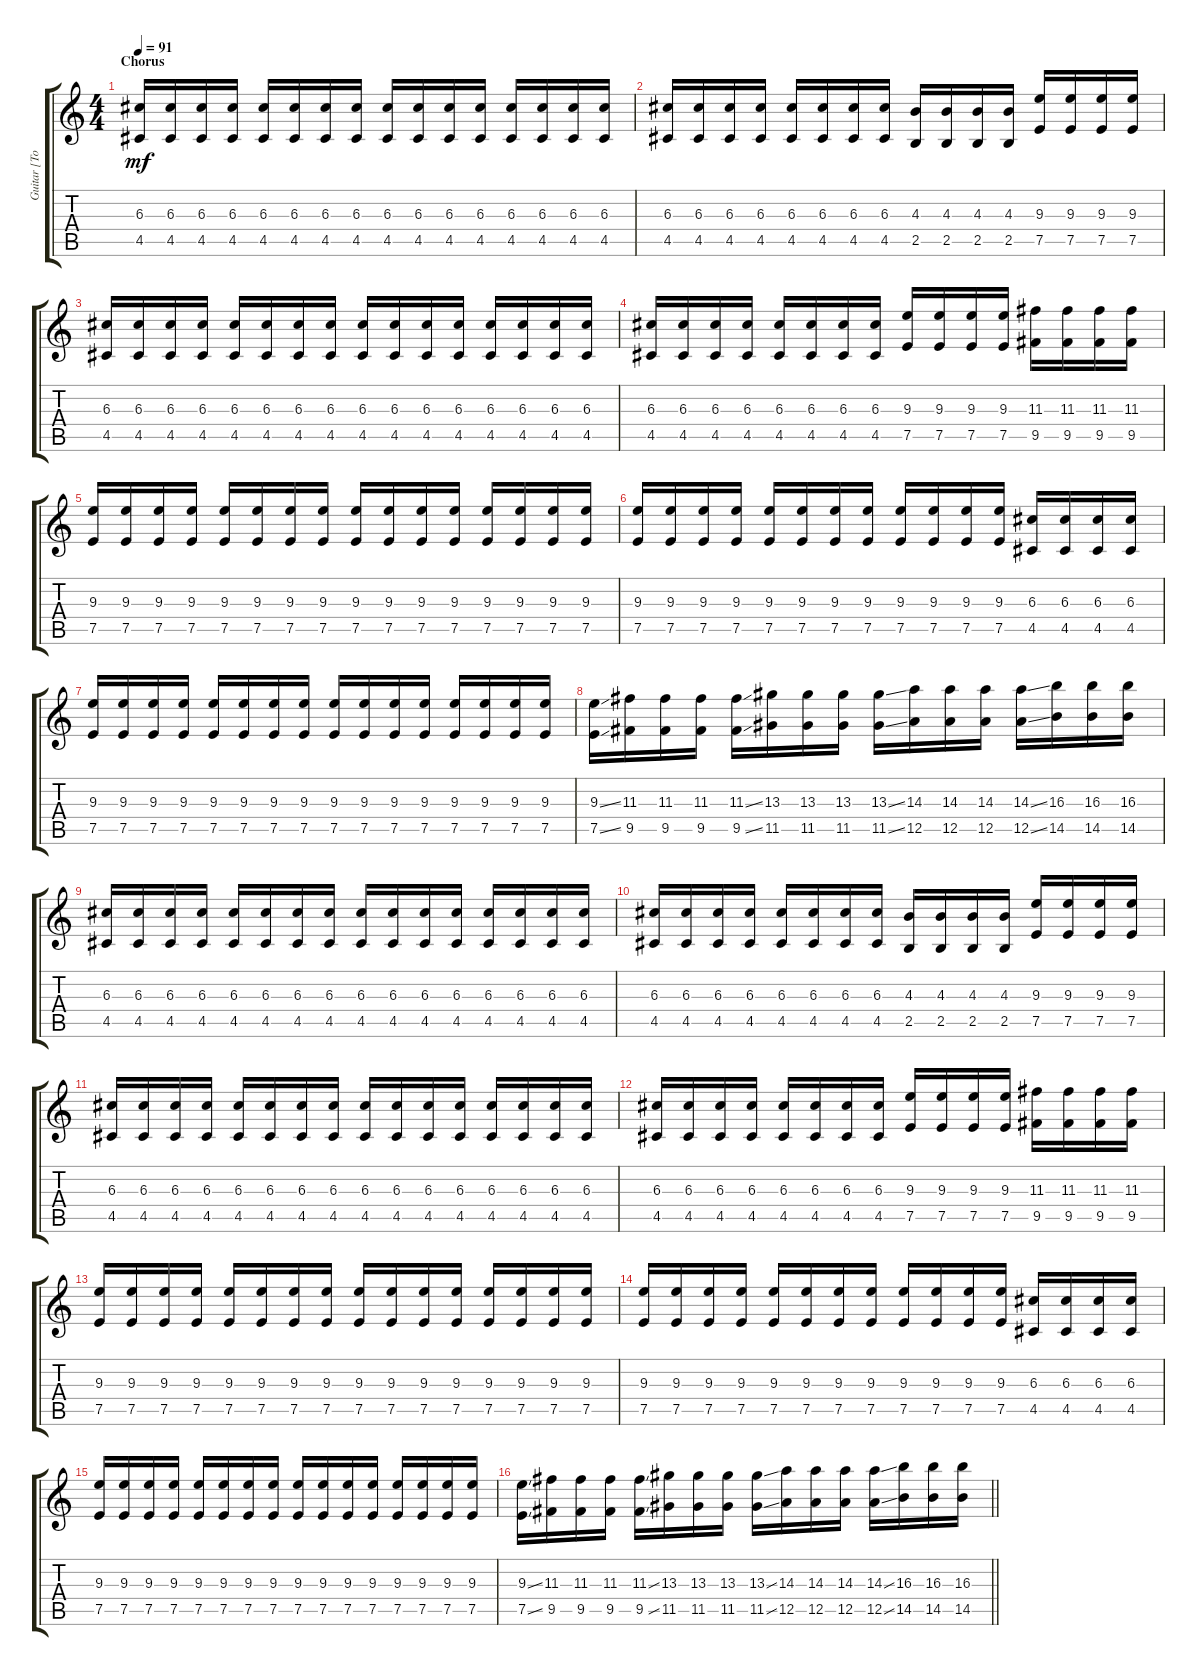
\track ("Guitar [Toru]" "Guitar [To") {instrument overdrivenguitar}
\staff {score tabs}
\tuning (E4 B3 G3 D3 A2 E2) {hide}
\ts (4 4)
\section ("" "Chorus")
\tempo 91
\clef g2
\ks c
(6.3 4.5).16{dy mf} (6.3 4.5).16 (6.3 4.5).16 (6.3 4.5).16 (6.3 4.5).16 (6.3 4.5).16 (6.3 4.5).16 (6.3 4.5).16 (6.3 4.5).16 (6.3 4.5).16 (6.3 4.5).16 (6.3 4.5).16 (6.3 4.5).16 (6.3 4.5).16 (6.3 4.5).16 (6.3 4.5).16 |
(6.3 4.5).16 (6.3 4.5).16 (6.3 4.5).16 (6.3 4.5).16 (6.3 4.5).16 (6.3 4.5).16 (6.3 4.5).16 (6.3 4.5).16 (4.3 2.5).16 (4.3 2.5).16 (4.3 2.5).16 (4.3 2.5).16 (9.3 7.5).16 (9.3 7.5).16 (9.3 7.5).16 (9.3 7.5).16 |
(6.3 4.5).16 (6.3 4.5).16 (6.3 4.5).16 (6.3 4.5).16 (6.3 4.5).16 (6.3 4.5).16 (6.3 4.5).16 (6.3 4.5).16 (6.3 4.5).16 (6.3 4.5).16 (6.3 4.5).16 (6.3 4.5).16 (6.3 4.5).16 (6.3 4.5).16 (6.3 4.5).16 (6.3 4.5).16 |
(6.3 4.5).16 (6.3 4.5).16 (6.3 4.5).16 (6.3 4.5).16 (6.3 4.5).16 (6.3 4.5).16 (6.3 4.5).16 (6.3 4.5).16 (9.3 7.5).16 (9.3 7.5).16 (9.3 7.5).16 (9.3 7.5).16 (11.3 9.5).16 (11.3 9.5).16 (11.3 9.5).16 (11.3 9.5).16 |
(9.3 7.5).16 (9.3 7.5).16 (9.3 7.5).16 (9.3 7.5).16 (9.3 7.5).16 (9.3 7.5).16 (9.3 7.5).16 (9.3 7.5).16 (9.3 7.5).16 (9.3 7.5).16 (9.3 7.5).16 (9.3 7.5).16 (9.3 7.5).16 (9.3 7.5).16 (9.3 7.5).16 (9.3 7.5).16 |
(9.3 7.5).16 (9.3 7.5).16 (9.3 7.5).16 (9.3 7.5).16 (9.3 7.5).16 (9.3 7.5).16 (9.3 7.5).16 (9.3 7.5).16 (9.3 7.5).16 (9.3 7.5).16 (9.3 7.5).16 (9.3 7.5).16 (6.3 4.5).16 (6.3 4.5).16 (6.3 4.5).16 (6.3 4.5).16 |
(9.3 7.5).16 (9.3 7.5).16 (9.3 7.5).16 (9.3 7.5).16 (9.3 7.5).16 (9.3 7.5).16 (9.3 7.5).16 (9.3 7.5).16 (9.3 7.5).16 (9.3 7.5).16 (9.3 7.5).16 (9.3 7.5).16 (9.3 7.5).16 (9.3 7.5).16 (9.3 7.5).16 (9.3 7.5).16 |
(9.3{ss} 7.5{ss}).16 (11.3 9.5).16 (11.3 9.5).16 (11.3 9.5).16 (11.3{ss} 9.5{ss}).16 (13.3 11.5).16 (13.3 11.5).16 (13.3 11.5).16 (13.3{ss} 11.5{ss}).16 (14.3 12.5).16 (14.3 12.5).16 (14.3 12.5).16 (14.3{ss} 12.5{ss}).16 (16.3 14.5).16 (16.3 14.5).16 (16.3 14.5).16 |
(6.3 4.5).16 (6.3 4.5).16 (6.3 4.5).16 (6.3 4.5).16 (6.3 4.5).16 (6.3 4.5).16 (6.3 4.5).16 (6.3 4.5).16 (6.3 4.5).16 (6.3 4.5).16 (6.3 4.5).16 (6.3 4.5).16 (6.3 4.5).16 (6.3 4.5).16 (6.3 4.5).16 (6.3 4.5).16 |
(6.3 4.5).16 (6.3 4.5).16 (6.3 4.5).16 (6.3 4.5).16 (6.3 4.5).16 (6.3 4.5).16 (6.3 4.5).16 (6.3 4.5).16 (4.3 2.5).16 (4.3 2.5).16 (4.3 2.5).16 (4.3 2.5).16 (9.3 7.5).16 (9.3 7.5).16 (9.3 7.5).16 (9.3 7.5).16 |
(6.3 4.5).16 (6.3 4.5).16 (6.3 4.5).16 (6.3 4.5).16 (6.3 4.5).16 (6.3 4.5).16 (6.3 4.5).16 (6.3 4.5).16 (6.3 4.5).16 (6.3 4.5).16 (6.3 4.5).16 (6.3 4.5).16 (6.3 4.5).16 (6.3 4.5).16 (6.3 4.5).16 (6.3 4.5).16 |
(6.3 4.5).16 (6.3 4.5).16 (6.3 4.5).16 (6.3 4.5).16 (6.3 4.5).16 (6.3 4.5).16 (6.3 4.5).16 (6.3 4.5).16 (9.3 7.5).16 (9.3 7.5).16 (9.3 7.5).16 (9.3 7.5).16 (11.3 9.5).16 (11.3 9.5).16 (11.3 9.5).16 (11.3 9.5).16 |
(9.3 7.5).16 (9.3 7.5).16 (9.3 7.5).16 (9.3 7.5).16 (9.3 7.5).16 (9.3 7.5).16 (9.3 7.5).16 (9.3 7.5).16 (9.3 7.5).16 (9.3 7.5).16 (9.3 7.5).16 (9.3 7.5).16 (9.3 7.5).16 (9.3 7.5).16 (9.3 7.5).16 (9.3 7.5).16 |
(9.3 7.5).16 (9.3 7.5).16 (9.3 7.5).16 (9.3 7.5).16 (9.3 7.5).16 (9.3 7.5).16 (9.3 7.5).16 (9.3 7.5).16 (9.3 7.5).16 (9.3 7.5).16 (9.3 7.5).16 (9.3 7.5).16 (6.3 4.5).16 (6.3 4.5).16 (6.3 4.5).16 (6.3 4.5).16 |
(9.3 7.5).16 (9.3 7.5).16 (9.3 7.5).16 (9.3 7.5).16 (9.3 7.5).16 (9.3 7.5).16 (9.3 7.5).16 (9.3 7.5).16 (9.3 7.5).16 (9.3 7.5).16 (9.3 7.5).16 (9.3 7.5).16 (9.3 7.5).16 (9.3 7.5).16 (9.3 7.5).16 (9.3 7.5).16 |
\barLineRight lightlight
(9.3{ss} 7.5{ss}).16 (11.3 9.5).16 (11.3 9.5).16 (11.3 9.5).16 (11.3{ss} 9.5{ss}).16 (13.3 11.5).16 (13.3 11.5).16 (13.3 11.5).16 (13.3{ss} 11.5{ss}).16 (14.3 12.5).16 (14.3 12.5).16 (14.3 12.5).16 (14.3{ss} 12.5{ss}).16 (16.3 14.5).16 (16.3 14.5).16 (16.3 14.5).16
